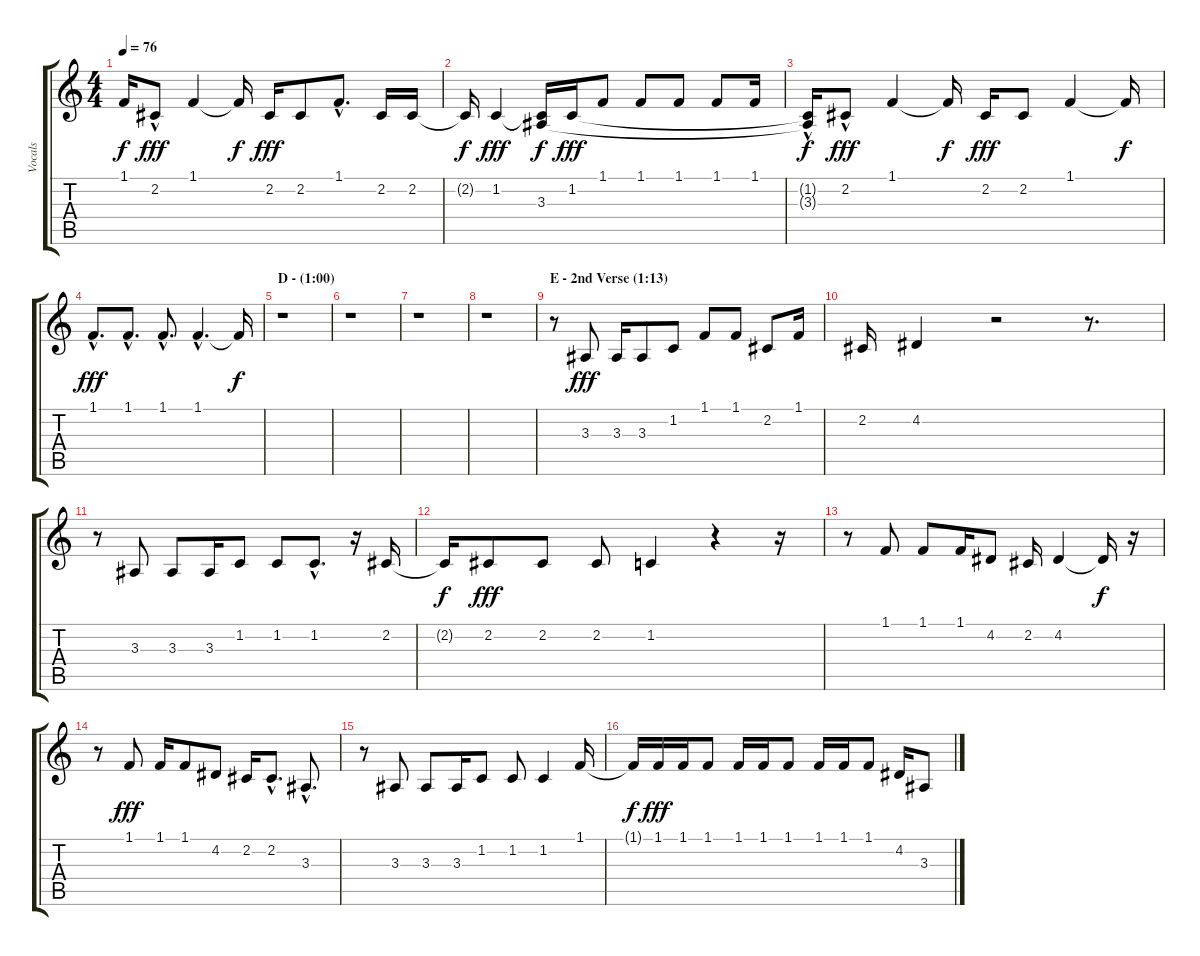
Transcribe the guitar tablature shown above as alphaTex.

\track ("Vocals" "Vocals") {instrument cello}
\staff {score tabs}
\tuning (E4 B3 G3 D3 A2 E2) {hide}
\ts (4 4)
\tempo 76
\clef g2
\ks c
1.1{t}.16{dy f} 2.2{hac}.8{dy fff} 1.1.4 1.1{t}.16{dy f} 2.2.16{dy fff} 2.2.8 1.1{hac}.8{d} 2.2.16 2.2.16 |
2.2{t}.16{dy f} 1.2.4{dy fff} (1.2{t} 3.3{t}).16{dy f} 1.2.16{dy fff} 1.1.8 1.1.8 1.1.8 1.1.8 1.1.16 |
(1.2{hac t} 3.3{hac t}).16{dy f} 2.2{hac}.8{dy fff} 1.1.4 1.1{t}.16{dy f} 2.2.16{dy fff} 2.2.8 1.1.4 1.1{t}.16{dy f} |
1.1{hac}.8{d dy fff} 1.1{hac}.8{d} 1.1{hac}.8{d} 1.1{hac}.4{d} 1.1{t}.16{dy f} |
\section ("" "D - (1:00)")
r.1 |
r.1 |
r.1 |
r.1 |
\section ("" "E - 2nd Verse (1:13)")
r.8 3.3.8{dy fff} 3.3.16 3.3.8 1.2.8 1.1.8 1.1.8 2.2.8 1.1.16 |
2.2.16 4.2.4 r.2 r.8{d} |
r.8 3.3.8 3.3.8 3.3.16 1.2.8 1.2.8 1.2{hac}.8{d} r.16 2.2.16 |
2.2{t}.16{dy f} 2.2.8{dy fff} 2.2.8 2.2.8 1.2.4 r.4 r.16 |
r.8 1.1.8 1.1.8 1.1.16 4.2.8 2.2.16 4.2.4 4.2{t}.16{dy f} r.16 |
r.8 1.1.8{dy fff} 1.1.16 1.1.8 4.2.8 2.2.16 2.2{hac}.8{d} 3.3{hac}.8{d} |
r.8 3.3.8 3.3.8 3.3.16 1.2.8 1.2.8 1.2.4 1.1.16 |
1.1{t}.16{dy f} 1.1.16{dy fff} 1.1.16 1.1.8 1.1.16 1.1.16 1.1.8 1.1.16 1.1.16 1.1.8 4.2.16 3.3.8
